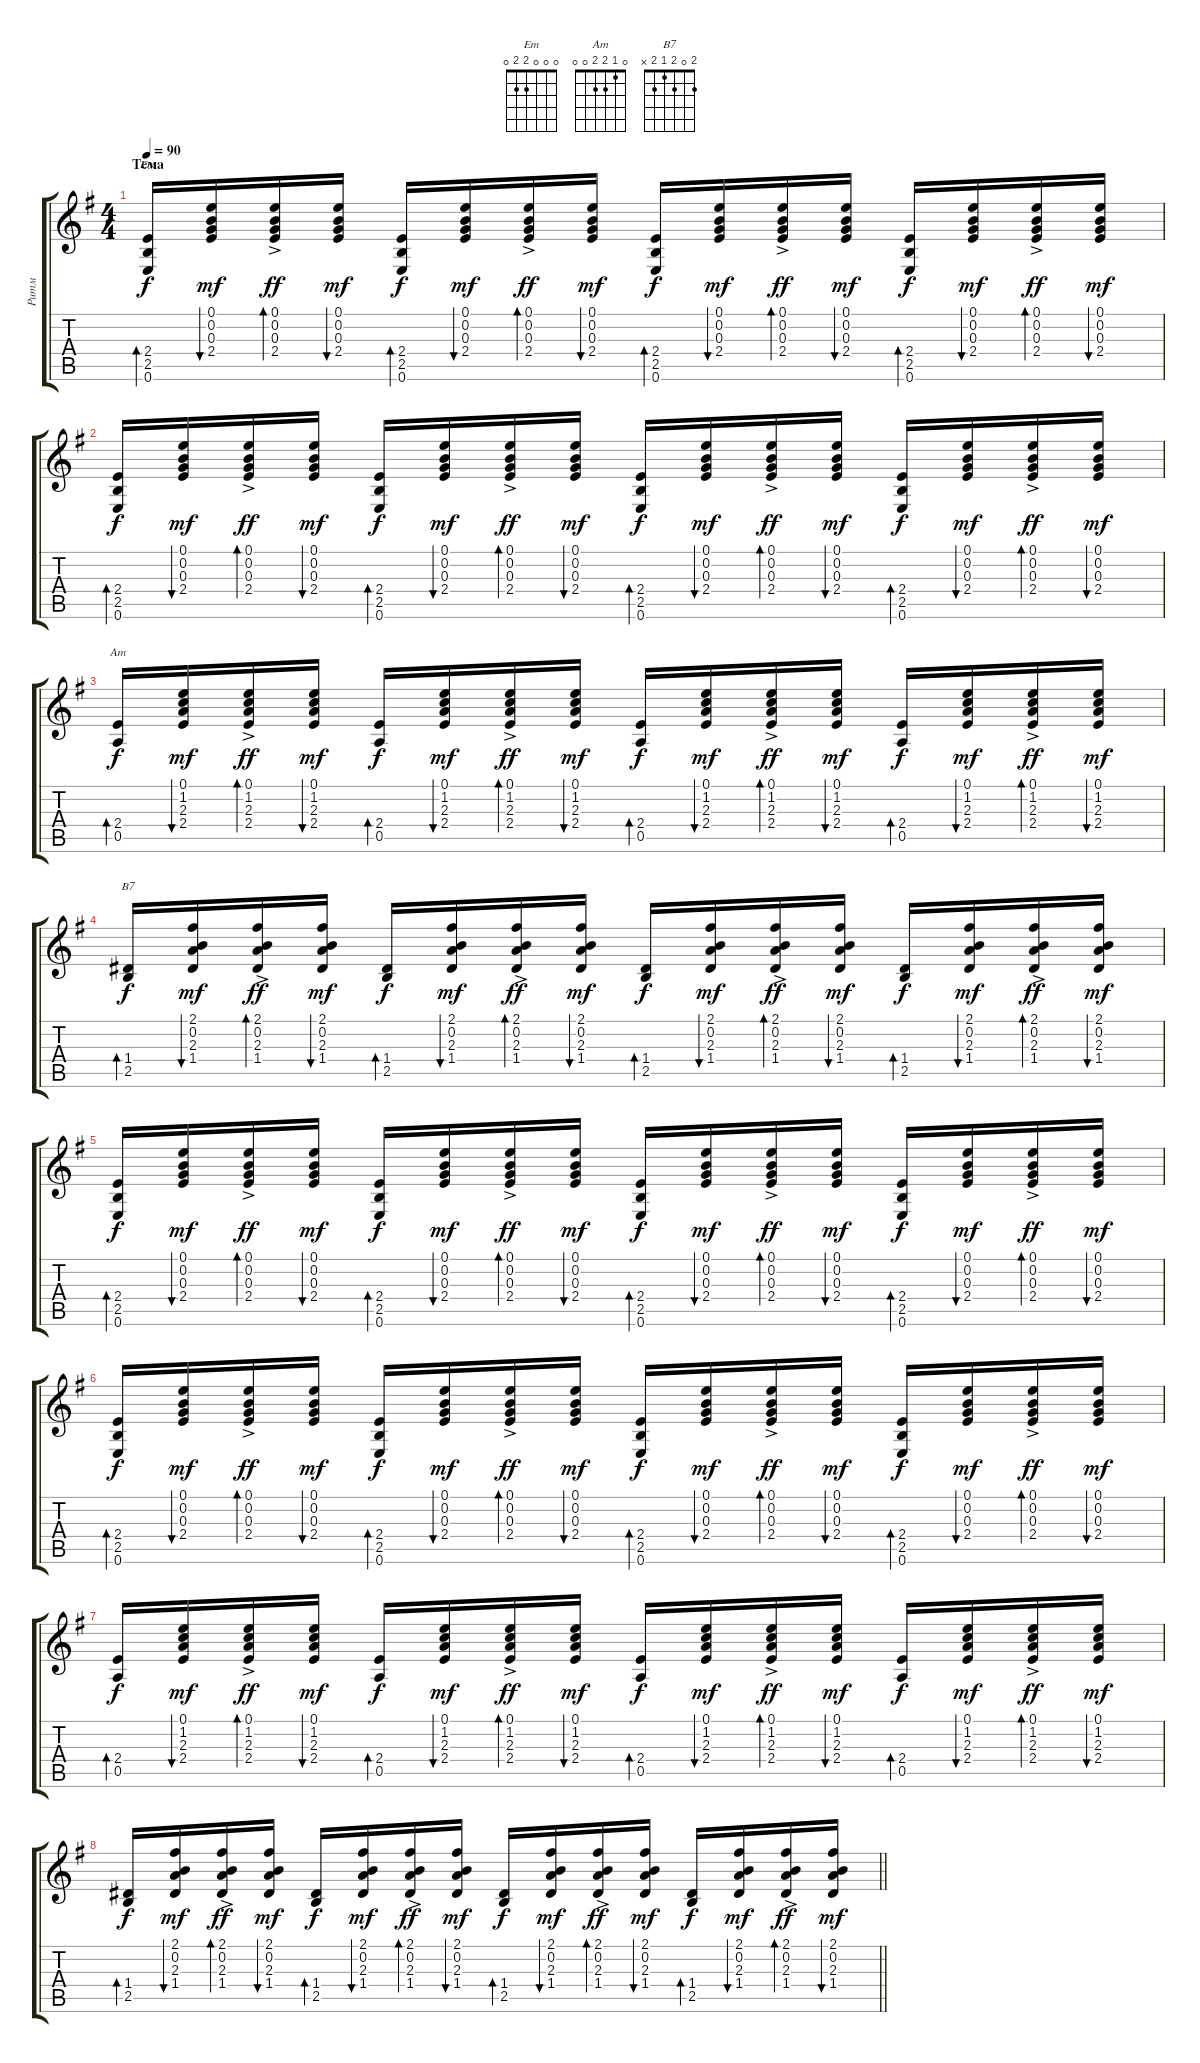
\track ("Ритм" "Ритм") {instrument acousticguitarsteel}
\staff {score tabs}
\tuning (E4 B3 G3 D3 A2 E2) {hide}
\chord ("Em" 0 0 0 2 2 0)
\chord ("Am" 0 1 2 2 0 0)
\chord ("B7" 2 0 2 1 2 x)
\ts (4 4)
\section ("" "Тема")
\tempo 90
\clef g2
\ks eminor
(2.4 2.5 0.6).16{bd 30 ch "Em" dy f} (0.1 0.2 0.3 2.4).16{bu 30 dy mf} (0.1{ac} 0.2{ac} 0.3{ac} 2.4{ac}).16{bd 30 dy ff} (0.1 0.2 0.3 2.4).16{bu 30 dy mf} (2.4 2.5 0.6).16{bd 30 dy f} (0.1 0.2 0.3 2.4).16{bu 30 dy mf} (0.1{ac} 0.2{ac} 0.3{ac} 2.4{ac}).16{bd 30 dy ff} (0.1 0.2 0.3 2.4).16{bu 30 dy mf} (2.4 2.5 0.6).16{bd 30 dy f} (0.1 0.2 0.3 2.4).16{bu 30 dy mf} (0.1{ac} 0.2{ac} 0.3{ac} 2.4{ac}).16{bd 30 dy ff} (0.1 0.2 0.3 2.4).16{bu 30 dy mf} (2.4 2.5 0.6).16{bd 30 dy f} (0.1 0.2 0.3 2.4).16{bu 30 dy mf} (0.1{ac} 0.2{ac} 0.3{ac} 2.4{ac}).16{bd 30 dy ff} (0.1 0.2 0.3 2.4).16{bu 30 dy mf} |
(2.4 2.5 0.6).16{bd 30 dy f} (0.1 0.2 0.3 2.4).16{bu 30 dy mf} (0.1{ac} 0.2{ac} 0.3{ac} 2.4{ac}).16{bd 30 dy ff} (0.1 0.2 0.3 2.4).16{bu 30 dy mf} (2.4 2.5 0.6).16{bd 30 dy f} (0.1 0.2 0.3 2.4).16{bu 30 dy mf} (0.1{ac} 0.2{ac} 0.3{ac} 2.4{ac}).16{bd 30 dy ff} (0.1 0.2 0.3 2.4).16{bu 30 dy mf} (2.4 2.5 0.6).16{bd 30 dy f} (0.1 0.2 0.3 2.4).16{bu 30 dy mf} (0.1{ac} 0.2{ac} 0.3{ac} 2.4{ac}).16{bd 30 dy ff} (0.1 0.2 0.3 2.4).16{bu 30 dy mf} (2.4 2.5 0.6).16{bd 30 dy f} (0.1 0.2 0.3 2.4).16{bu 30 dy mf} (0.1{ac} 0.2{ac} 0.3{ac} 2.4{ac}).16{bd 30 dy ff} (0.1 0.2 0.3 2.4).16{bu 30 dy mf} |
(2.4 0.5).16{bd 30 ch "Am" dy f} (0.1 1.2 2.3 2.4).16{bu 30 dy mf} (0.1{ac} 1.2{ac} 2.3{ac} 2.4{ac}).16{bd 30 dy ff} (0.1 1.2 2.3 2.4).16{bu 30 dy mf} (2.4 0.5).16{bd 30 dy f} (0.1 1.2 2.3 2.4).16{bu 30 dy mf} (0.1{ac} 1.2{ac} 2.3{ac} 2.4{ac}).16{bd 30 dy ff} (0.1 1.2 2.3 2.4).16{bu 30 dy mf} (2.4 0.5).16{bd 30 dy f} (0.1 1.2 2.3 2.4).16{bu 30 dy mf} (0.1{ac} 1.2{ac} 2.3{ac} 2.4{ac}).16{bd 30 dy ff} (0.1 1.2 2.3 2.4).16{bu 30 dy mf} (2.4 0.5).16{bd 30 dy f} (0.1 1.2 2.3 2.4).16{bu 30 dy mf} (0.1{ac} 1.2{ac} 2.3{ac} 2.4{ac}).16{bd 30 dy ff} (0.1 1.2 2.3 2.4).16{bu 30 dy mf} |
(1.4 2.5).16{bd 30 ch "B7" dy f} (2.1 0.2 2.3 1.4).16{bu 30 dy mf} (2.1{ac} 0.2{ac} 2.3{ac} 1.4{ac}).16{bd 30 dy ff} (2.1 0.2 2.3 1.4).16{bu 30 dy mf} (1.4 2.5).16{bd 30 dy f} (2.1 0.2 2.3 1.4).16{bu 30 dy mf} (2.1{ac} 0.2{ac} 2.3{ac} 1.4{ac}).16{bd 30 dy ff} (2.1 0.2 2.3 1.4).16{bu 30 dy mf} (1.4 2.5).16{bd 30 dy f} (2.1 0.2 2.3 1.4).16{bu 30 dy mf} (2.1{ac} 0.2{ac} 2.3{ac} 1.4{ac}).16{bd 30 dy ff} (2.1 0.2 2.3 1.4).16{bu 30 dy mf} (1.4 2.5).16{bd 30 dy f} (2.1 0.2 2.3 1.4).16{bu 30 dy mf} (2.1{ac} 0.2{ac} 2.3{ac} 1.4{ac}).16{bd 30 dy ff} (2.1 0.2 2.3 1.4).16{bu 30 dy mf} |
(2.4 2.5 0.6).16{bd 30 dy f} (0.1 0.2 0.3 2.4).16{bu 30 dy mf} (0.1{ac} 0.2{ac} 0.3{ac} 2.4{ac}).16{bd 30 dy ff} (0.1 0.2 0.3 2.4).16{bu 30 dy mf} (2.4 2.5 0.6).16{bd 30 dy f} (0.1 0.2 0.3 2.4).16{bu 30 dy mf} (0.1{ac} 0.2{ac} 0.3{ac} 2.4{ac}).16{bd 30 dy ff} (0.1 0.2 0.3 2.4).16{bu 30 dy mf} (2.4 2.5 0.6).16{bd 30 dy f} (0.1 0.2 0.3 2.4).16{bu 30 dy mf} (0.1{ac} 0.2{ac} 0.3{ac} 2.4{ac}).16{bd 30 dy ff} (0.1 0.2 0.3 2.4).16{bu 30 dy mf} (2.4 2.5 0.6).16{bd 30 dy f} (0.1 0.2 0.3 2.4).16{bu 30 dy mf} (0.1{ac} 0.2{ac} 0.3{ac} 2.4{ac}).16{bd 30 dy ff} (0.1 0.2 0.3 2.4).16{bu 30 dy mf} |
(2.4 2.5 0.6).16{bd 30 dy f} (0.1 0.2 0.3 2.4).16{bu 30 dy mf} (0.1{ac} 0.2{ac} 0.3{ac} 2.4{ac}).16{bd 30 dy ff} (0.1 0.2 0.3 2.4).16{bu 30 dy mf} (2.4 2.5 0.6).16{bd 30 dy f} (0.1 0.2 0.3 2.4).16{bu 30 dy mf} (0.1{ac} 0.2{ac} 0.3{ac} 2.4{ac}).16{bd 30 dy ff} (0.1 0.2 0.3 2.4).16{bu 30 dy mf} (2.4 2.5 0.6).16{bd 30 dy f} (0.1 0.2 0.3 2.4).16{bu 30 dy mf} (0.1{ac} 0.2{ac} 0.3{ac} 2.4{ac}).16{bd 30 dy ff} (0.1 0.2 0.3 2.4).16{bu 30 dy mf} (2.4 2.5 0.6).16{bd 30 dy f} (0.1 0.2 0.3 2.4).16{bu 30 dy mf} (0.1{ac} 0.2{ac} 0.3{ac} 2.4{ac}).16{bd 30 dy ff} (0.1 0.2 0.3 2.4).16{bu 30 dy mf} |
(2.4 0.5).16{bd 30 dy f} (0.1 1.2 2.3 2.4).16{bu 30 dy mf} (0.1{ac} 1.2{ac} 2.3{ac} 2.4{ac}).16{bd 30 dy ff} (0.1 1.2 2.3 2.4).16{bu 30 dy mf} (2.4 0.5).16{bd 30 dy f} (0.1 1.2 2.3 2.4).16{bu 30 dy mf} (0.1{ac} 1.2{ac} 2.3{ac} 2.4{ac}).16{bd 30 dy ff} (0.1 1.2 2.3 2.4).16{bu 30 dy mf} (2.4 0.5).16{bd 30 dy f} (0.1 1.2 2.3 2.4).16{bu 30 dy mf} (0.1{ac} 1.2{ac} 2.3{ac} 2.4{ac}).16{bd 30 dy ff} (0.1 1.2 2.3 2.4).16{bu 30 dy mf} (2.4 0.5).16{bd 30 dy f} (0.1 1.2 2.3 2.4).16{bu 30 dy mf} (0.1{ac} 1.2{ac} 2.3{ac} 2.4{ac}).16{bd 30 dy ff} (0.1 1.2 2.3 2.4).16{bu 30 dy mf} |
\barLineRight lightlight
(1.4 2.5).16{bd 30 dy f} (2.1 0.2 2.3 1.4).16{bu 30 dy mf} (2.1{ac} 0.2{ac} 2.3{ac} 1.4{ac}).16{bd 30 dy ff} (2.1 0.2 2.3 1.4).16{bu 30 dy mf} (1.4 2.5).16{bd 30 dy f} (2.1 0.2 2.3 1.4).16{bu 30 dy mf} (2.1{ac} 0.2{ac} 2.3{ac} 1.4{ac}).16{bd 30 dy ff} (2.1 0.2 2.3 1.4).16{bu 30 dy mf} (1.4 2.5).16{bd 30 dy f} (2.1 0.2 2.3 1.4).16{bu 30 dy mf} (2.1{ac} 0.2{ac} 2.3{ac} 1.4{ac}).16{bd 30 dy ff} (2.1 0.2 2.3 1.4).16{bu 30 dy mf} (1.4 2.5).16{bd 30 dy f} (2.1 0.2 2.3 1.4).16{bu 30 dy mf} (2.1{ac} 0.2{ac} 2.3{ac} 1.4{ac}).16{bd 30 dy ff} (2.1 0.2 2.3 1.4).16{bu 30 dy mf}
